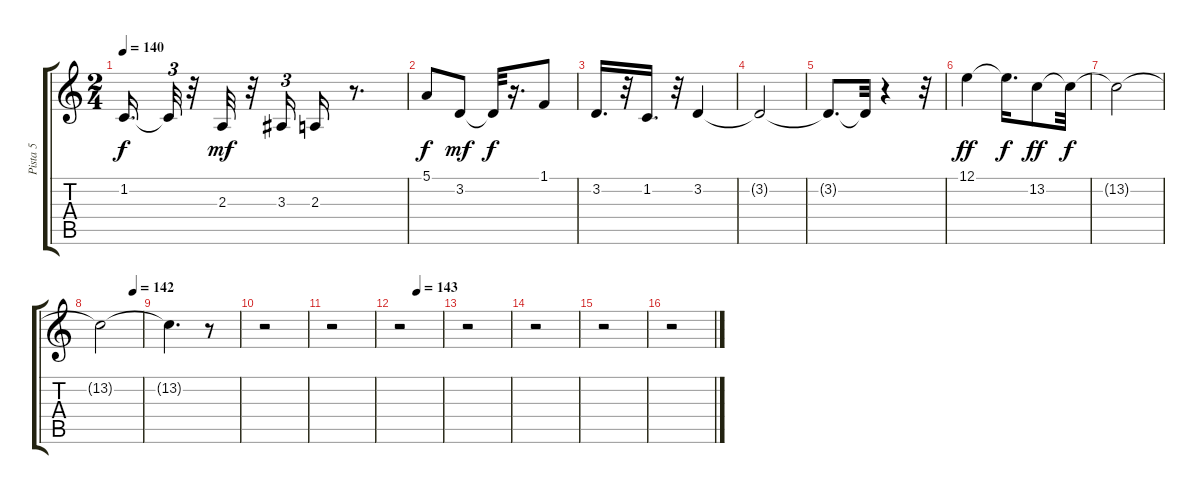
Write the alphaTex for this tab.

\track ("Pista 5" "Pista 5") {instrument harmonica}
\staff {score tabs}
\tuning (E4 B3 G3 D3 A2 E2) {hide}
\ts (2 4)
\tempo 140
\clef g2
\ks c
1.2{t}.16{d dy f} 1.2{t}.32{tu (3 2)} r.32 2.3.32{dy mf} r.32 3.3.16{tu (3 2)} 2.3.16 r.8{d} |
5.1.8{dy f} 3.2.8{dy mf} 3.2{t}.32{dy f} r.16{d} 1.1.8 |
3.2.16{d} r.32 1.2.16{d} r.32 3.2.4 |
3.2{t}.2 |
3.2{t}.8{d} 3.2{t}.32 r.4 r.32 |
12.1.4{dy ff} 12.1{t}.16{d dy f} 13.2.8{dy ff} 13.2{t}.32{dy f} |
13.2{t}.2 |
\tempo (142 0.7916666666666666)
13.2{t}.2 |
13.2{t}.4{d} r.8 |
r.2 |
r.2 |
\tempo (143 0.4166666666666667)
r.2 |
r.2 |
r.2 |
r.2 |
r.2
